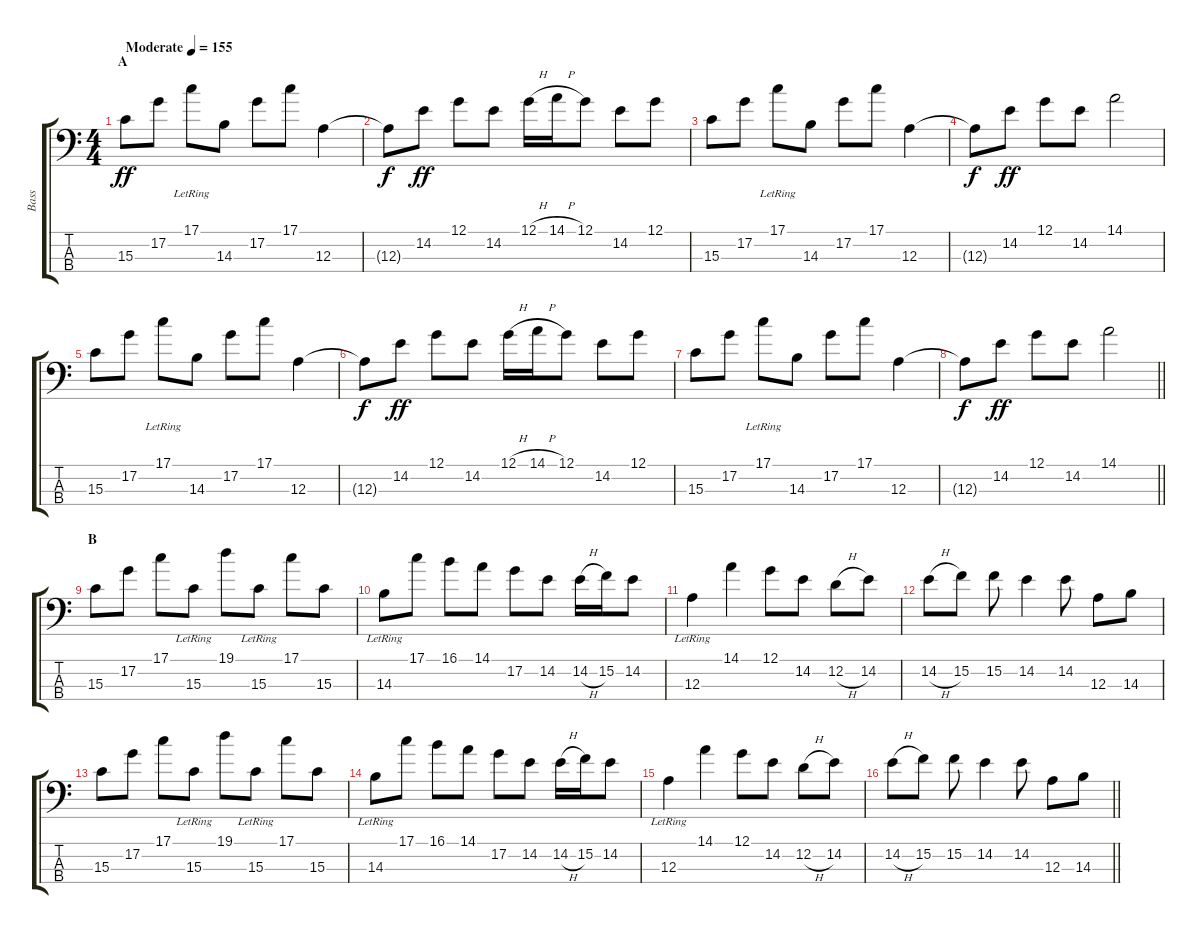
\track ("Bass" "Bass") {instrument electricbassfinger}
\staff {score tabs}
\tuning (G2 D2 A1 E1) {hide}
\ts (4 4)
\section ("" "A")
\tempo (155 "Moderate")
\clef f4
\ks c
15.3.8{dy ff instrument electricbassfinger} 17.2.8 17.1{lr}.8 14.3.8 17.2.8 17.1.8 12.3.4 |
12.3{t}.8{dy f} 14.2.8{dy ff} 12.1.8 14.2.8 12.1{h}.16 14.1{h}.16 12.1.8 14.2.8 12.1.8 |
15.3.8 17.2.8 17.1{lr}.8 14.3.8 17.2.8 17.1.8 12.3.4 |
12.3{t}.8{dy f} 14.2.8{dy ff} 12.1.8 14.2.8 14.1.2 |
15.3.8 17.2.8 17.1{lr}.8 14.3.8 17.2.8 17.1.8 12.3.4 |
12.3{t}.8{dy f} 14.2.8{dy ff} 12.1.8 14.2.8 12.1{h}.16 14.1{h}.16 12.1.8 14.2.8 12.1.8 |
15.3.8 17.2.8 17.1{lr}.8 14.3.8 17.2.8 17.1.8 12.3.4 |
\barLineRight lightlight
12.3{t}.8{dy f} 14.2.8{dy ff} 12.1.8 14.2.8 14.1.2 |
\section ("" "B")
15.3.8 17.2.8 17.1.8 15.3{lr}.8 19.1.8 15.3{lr}.8 17.1.8 15.3.8 |
14.3{lr}.8 17.1.8 16.1.8 14.1.8 17.2.8 14.2.8 14.2{h}.16 15.2.16 14.2.8 |
12.3{lr}.4 14.1.4 12.1.8 14.2.8 12.2{h}.8 14.2.8 |
14.2{h}.8 15.2.8 15.2.8 14.2.4 14.2.8 12.3.8 14.3.8 |
15.3.8 17.2.8 17.1.8 15.3{lr}.8 19.1.8 15.3{lr}.8 17.1.8 15.3.8 |
14.3{lr}.8 17.1.8 16.1.8 14.1.8 17.2.8 14.2.8 14.2{h}.16 15.2.16 14.2.8 |
12.3{lr}.4 14.1.4 12.1.8 14.2.8 12.2{h}.8 14.2.8 |
\barLineRight lightlight
14.2{h}.8 15.2.8 15.2.8 14.2.4 14.2.8 12.3.8 14.3.8
